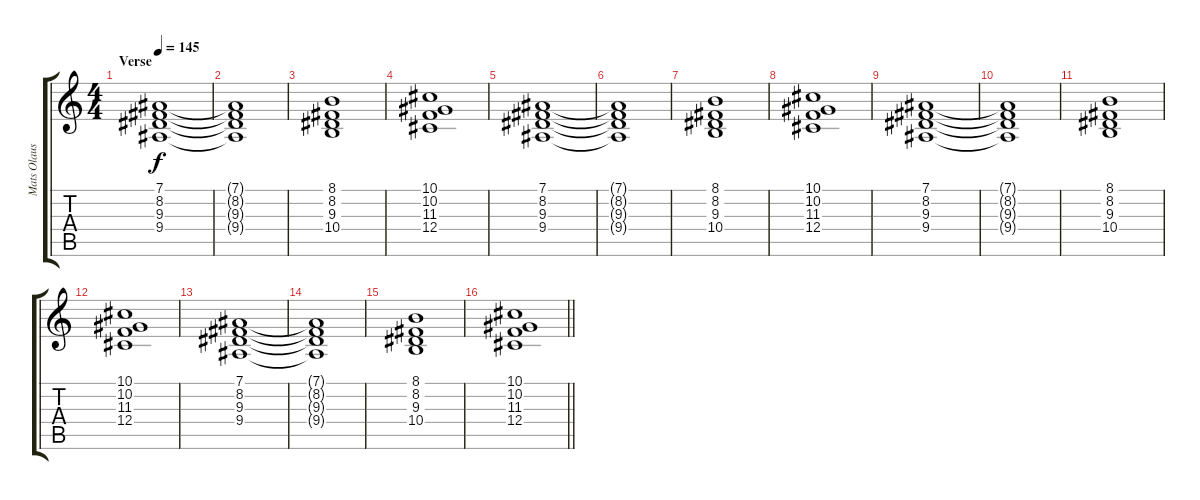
\track ("Mats Olausson" "Mats Olaus") {instrument stringensemble1}
\staff {score tabs}
\tuning (Eb4 Bb3 Gb3 Db3 Ab2 Eb2) {hide}
\ts (4 4)
\section ("" "Verse")
\tempo 145
\clef g2
\ks c
(7.1 8.2 9.3 9.4).1{dy f} |
(7.1{t} 8.2{t} 9.3{t} 9.4{t}).1 |
(8.1 8.2 9.3 10.4).1 |
(10.1 10.2 11.3 12.4).1 |
(7.1 8.2 9.3 9.4).1 |
(7.1{t} 8.2{t} 9.3{t} 9.4{t}).1 |
(8.1 8.2 9.3 10.4).1 |
(10.1 10.2 11.3 12.4).1 |
(7.1 8.2 9.3 9.4).1 |
(7.1{t} 8.2{t} 9.3{t} 9.4{t}).1 |
(8.1 8.2 9.3 10.4).1 |
(10.1 10.2 11.3 12.4).1 |
(7.1 8.2 9.3 9.4).1 |
(7.1{t} 8.2{t} 9.3{t} 9.4{t}).1 |
(8.1 8.2 9.3 10.4).1 |
\barLineRight lightlight
(10.1 10.2 11.3 12.4).1
